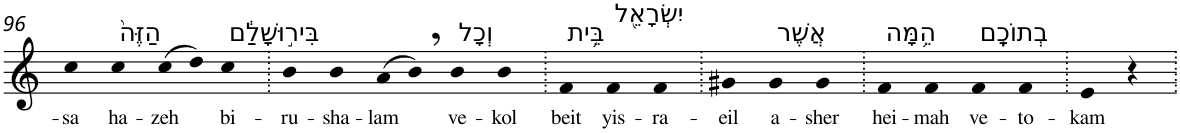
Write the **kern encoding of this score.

**kern	**text
*part1	*part1
*staff1	*staff1
*I"Piano	*
*I'Pno	*
!!LO:PB:g=z
*clefG2	*
*k[]	*
=96	=96
!	!LO:LY:b
4cc	-sa
!LO:TX:a:t=הַזֶּה֙	!
!	!LO:LY:b
4cc	ha-
!	!LO:LY:b
(>8cc	-zeh
8dd)	.
!LO:TX:a:t=בִּיר֣וּשָׁלִַ֔ם	!
!	!LO:LY:b
4cc	bi-
=97.	=97.
!	!LO:LY:b
4b	-ru-
!	!LO:LY:b
4b	-sha-
!	!LO:LY:b
(>8a	-lam
8b,)	.
!LO:TX:a:t=וְכָל	!
!	!LO:LY:b
4b	ve-
!	!LO:LY:b
4b	-kol
=98.	=98.
!LO:TX:a:t=בֵּ֥ית	!
!	!LO:LY:b
4f	beit
!LO:TX:a:t=יִשְׂרָאֵ֖ל	!
!	!LO:LY:b
4f	yis-
!	!LO:LY:b
4f	-ra-
=99.	=99.
!	!LO:LY:b
4g#X	-eil
!LO:TX:a:t=אֲשֶׁר	!
!	!LO:LY:b
4g#	a-
!	!LO:LY:b
4g#	-sher
=100.	=100.
!LO:TX:a:t=הֵ֥מָּה	!
!	!LO:LY:b
4f	hei-
!	!LO:LY:b
4f	-mah
!LO:TX:a:t=בְתוֹכָֽם	!
!	!LO:LY:b
4f	ve-
!	!LO:LY:b
4f	-to-
=101.	=101.
!	!LO:LY:b
4e	-kam
4r	.
=.	=.
*-	*-
